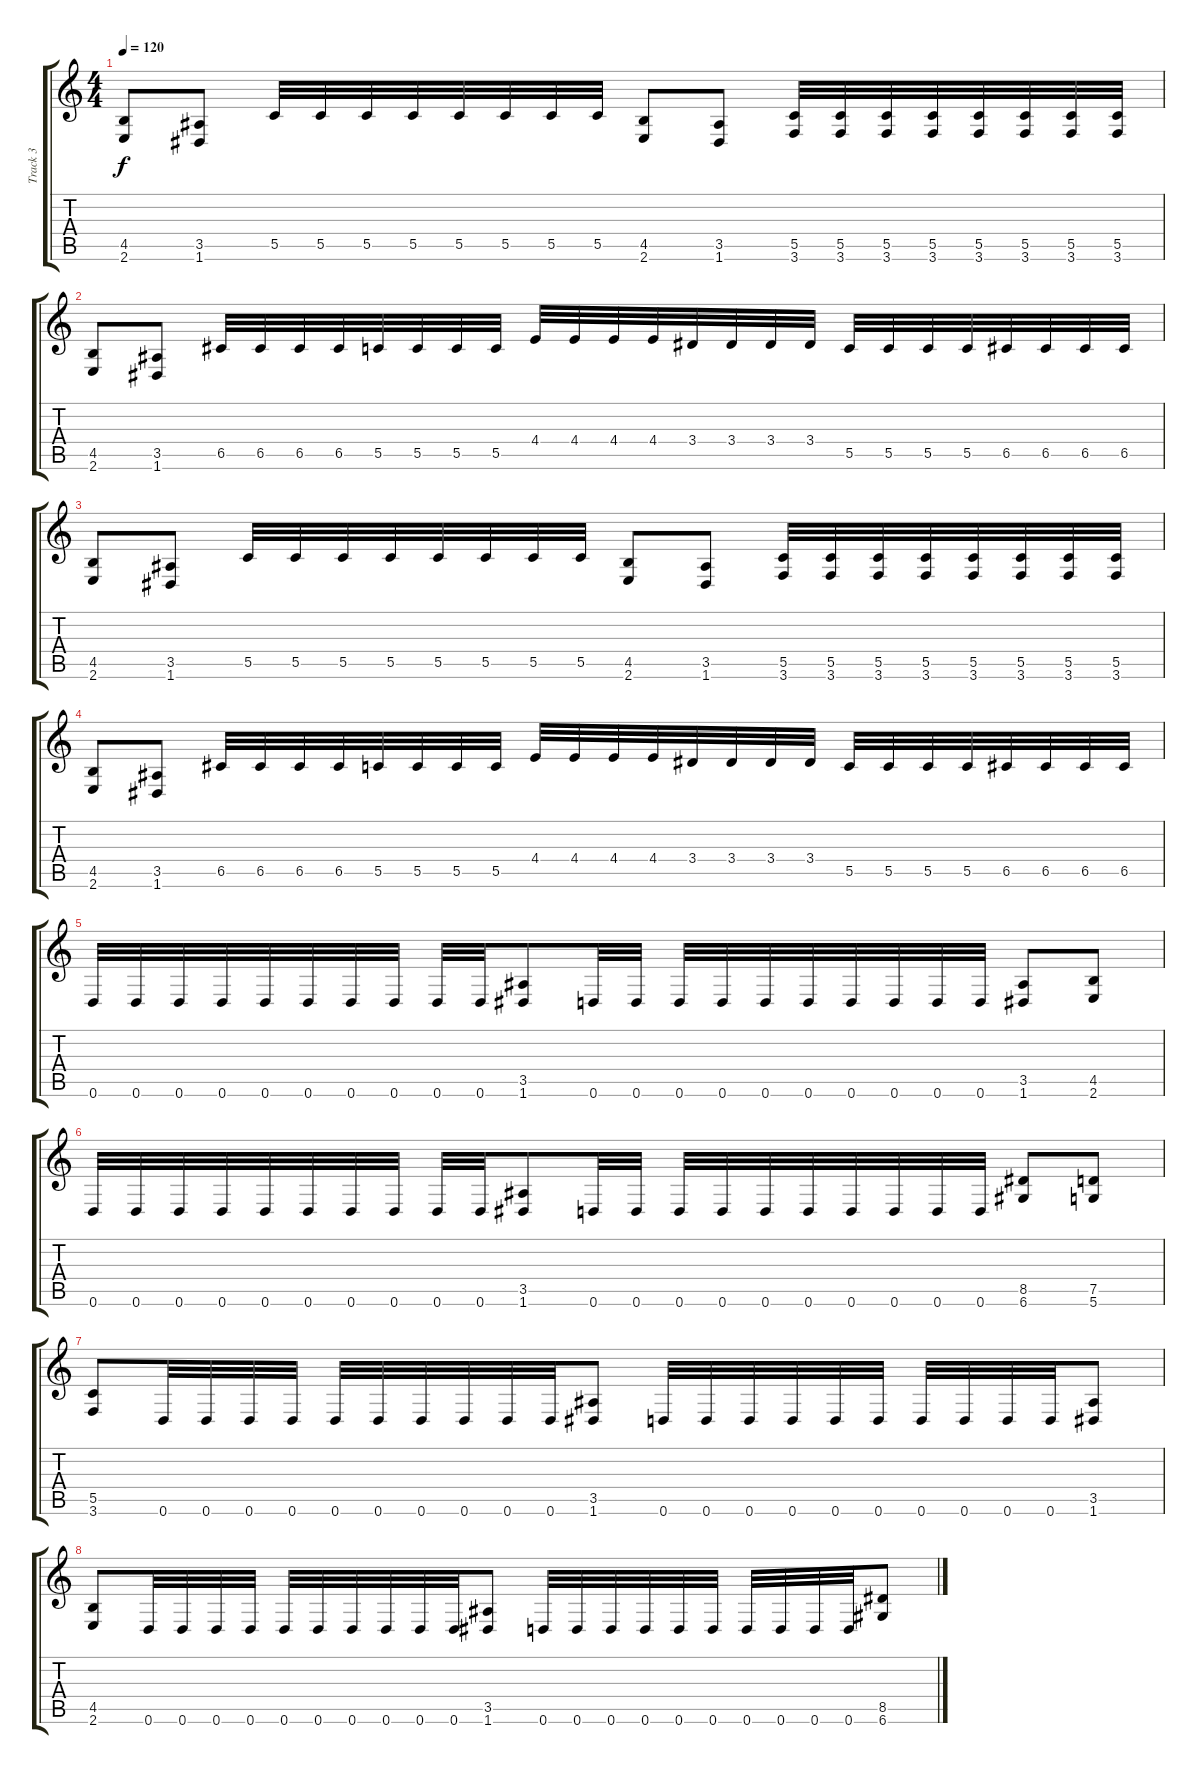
\track ("Track 3" "Track 3") {instrument distortionguitar}
\staff {score tabs}
\tuning (D4 A3 F3 C3 G2 D2) {hide}
\ts (4 4)
\tempo 120
\clef g2
\ks c
(4.5 2.6).8{dy f} (3.5 1.6).8 5.5.32 5.5.32 5.5.32 5.5.32 5.5.32 5.5.32 5.5.32 5.5.32 (4.5 2.6).8 (3.5 1.6).8 (5.5 3.6).32 (5.5 3.6).32 (5.5 3.6).32 (5.5 3.6).32 (5.5 3.6).32 (5.5 3.6).32 (5.5 3.6).32 (5.5 3.6).32 |
(4.5 2.6).8 (3.5 1.6).8 6.5.32 6.5.32 6.5.32 6.5.32 5.5.32 5.5.32 5.5.32 5.5.32 4.4.32 4.4.32 4.4.32 4.4.32 3.4.32 3.4.32 3.4.32 3.4.32 5.5.32 5.5.32 5.5.32 5.5.32 6.5.32 6.5.32 6.5.32 6.5.32 |
(4.5 2.6).8 (3.5 1.6).8 5.5.32 5.5.32 5.5.32 5.5.32 5.5.32 5.5.32 5.5.32 5.5.32 (4.5 2.6).8 (3.5 1.6).8 (5.5 3.6).32 (5.5 3.6).32 (5.5 3.6).32 (5.5 3.6).32 (5.5 3.6).32 (5.5 3.6).32 (5.5 3.6).32 (5.5 3.6).32 |
(4.5 2.6).8 (3.5 1.6).8 6.5.32 6.5.32 6.5.32 6.5.32 5.5.32 5.5.32 5.5.32 5.5.32 4.4.32 4.4.32 4.4.32 4.4.32 3.4.32 3.4.32 3.4.32 3.4.32 5.5.32 5.5.32 5.5.32 5.5.32 6.5.32 6.5.32 6.5.32 6.5.32 |
0.6.32 0.6.32 0.6.32 0.6.32 0.6.32 0.6.32 0.6.32 0.6.32 0.6.32 0.6.32 (3.5 1.6).8 0.6.32 0.6.32 0.6.32 0.6.32 0.6.32 0.6.32 0.6.32 0.6.32 0.6.32 0.6.32 (3.5 1.6).8 (4.5 2.6).8 |
0.6.32 0.6.32 0.6.32 0.6.32 0.6.32 0.6.32 0.6.32 0.6.32 0.6.32 0.6.32 (3.5 1.6).8 0.6.32 0.6.32 0.6.32 0.6.32 0.6.32 0.6.32 0.6.32 0.6.32 0.6.32 0.6.32 (8.5 6.6).8 (7.5 5.6).8 |
(5.5 3.6).8 0.6.32 0.6.32 0.6.32 0.6.32 0.6.32 0.6.32 0.6.32 0.6.32 0.6.32 0.6.32 (3.5 1.6).8 0.6.32 0.6.32 0.6.32 0.6.32 0.6.32 0.6.32 0.6.32 0.6.32 0.6.32 0.6.32 (3.5 1.6).8 |
(4.5 2.6).8 0.6.32 0.6.32 0.6.32 0.6.32 0.6.32 0.6.32 0.6.32 0.6.32 0.6.32 0.6.32 (3.5 1.6).8 0.6.32 0.6.32 0.6.32 0.6.32 0.6.32 0.6.32 0.6.32 0.6.32 0.6.32 0.6.32 (8.5 6.6).8
